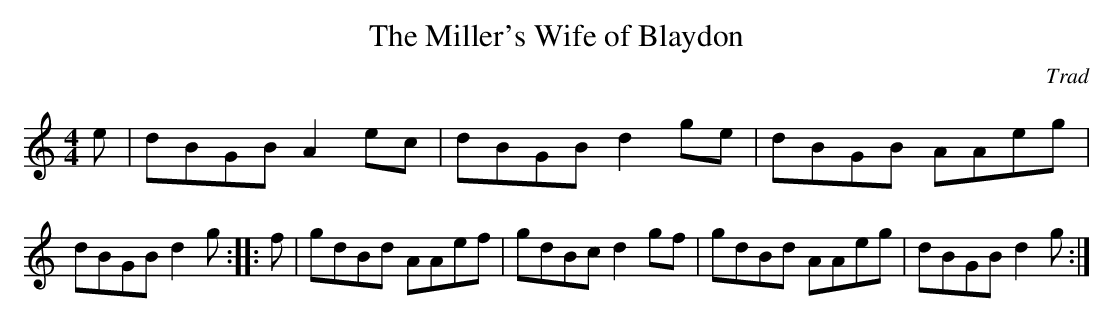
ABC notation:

X:1
T:The Miller's Wife of Blaydon
C:Trad
M:4/4
K:C
e| dBGB A2 ec| dBGB d2 ge| dBGB  AAeg| dBGB d2 g::f|gdBd AAef | gdBc d2 gf|\
gdBd AAeg |dBGB d2 g:|
